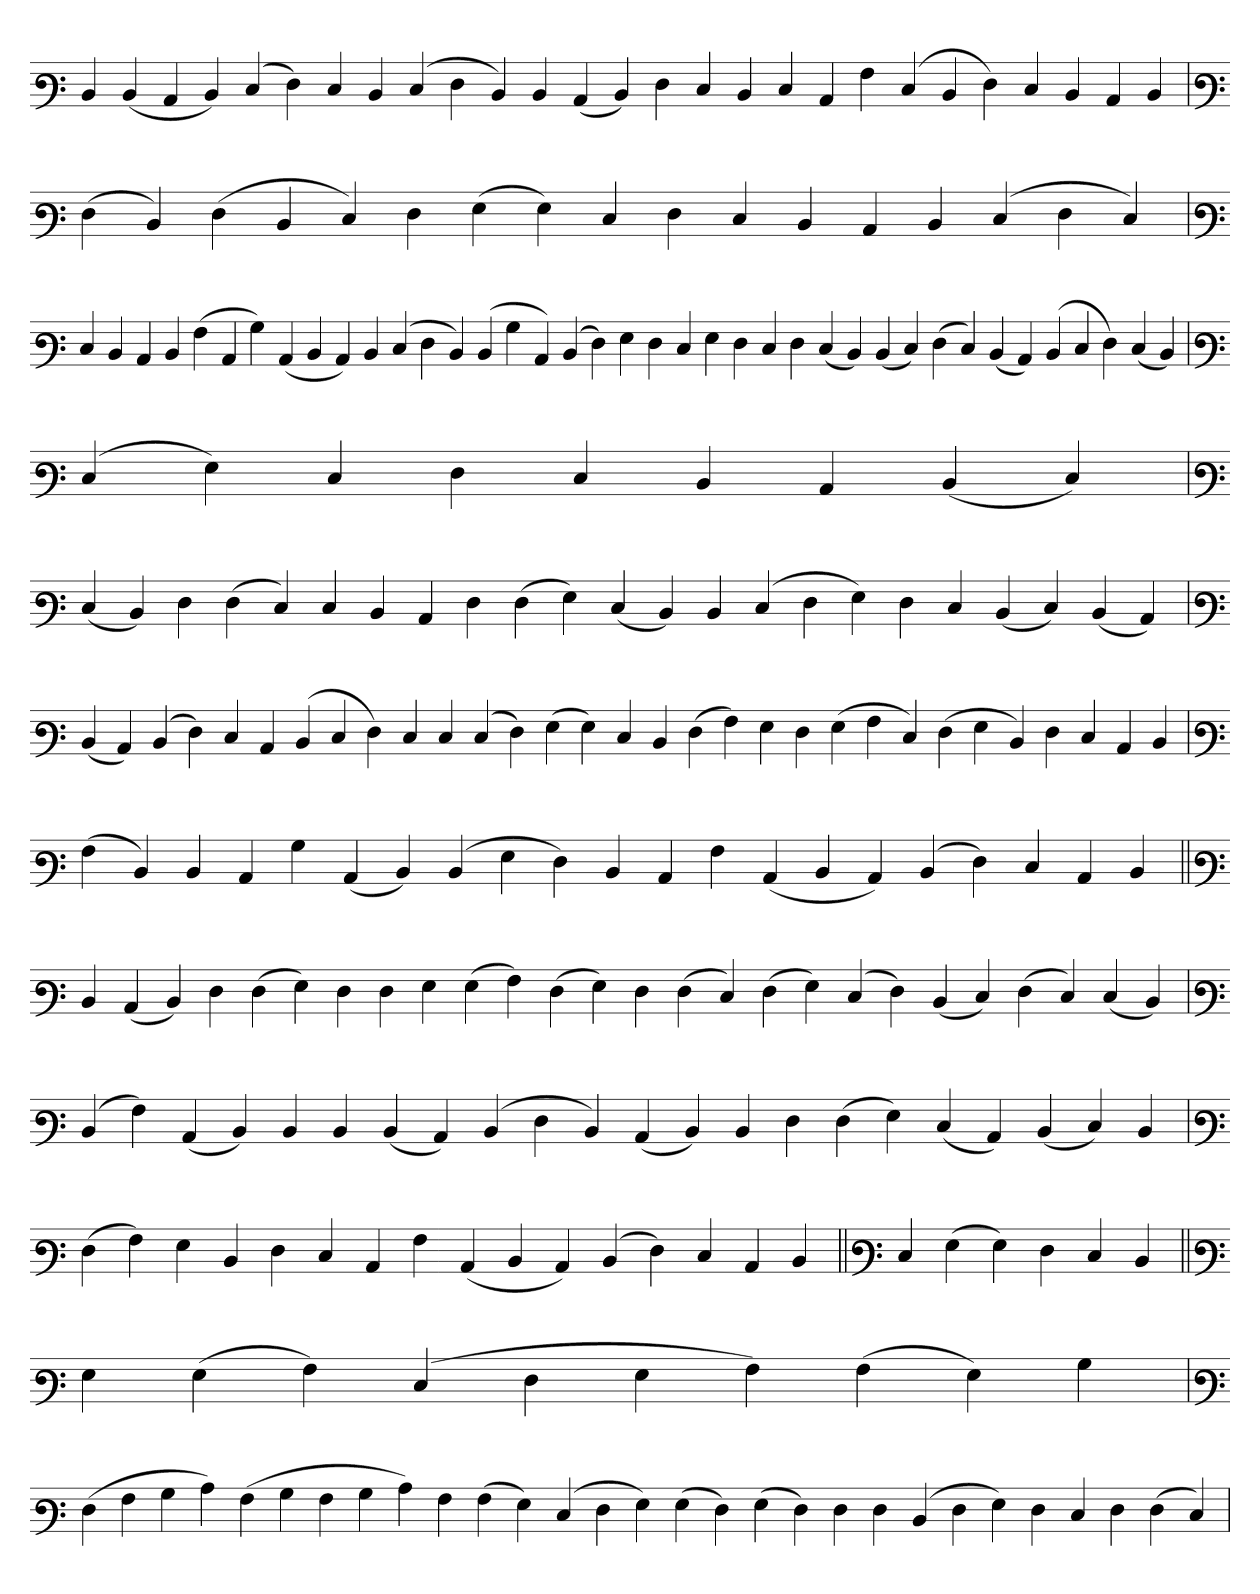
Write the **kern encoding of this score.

**kern
*part1
*staff1
*clefF3
=
4D
(4D
4C
4D)
(4E
4F)
4E
4D
(4E
4F
4D)
4D
(4C
4D)
4F
4E
4D
4E
4C
4A
(4E
4D
4F)
4E
4D
4C
4D
='
*clefF3
(4F
4D)
(4F
4D
4E)
4F
(4G
4G)
4E
4F
4E
4D
4C
4D
(4E
4F
4E)
='
*clefF3
4E
4D
4C
4D
(4A
4C
4B)
(4C
4D
4C)
4D
(4E
4F
4D)
(4D
4B
4C)
(4D
4F)
4G
4F
4E
4G
4F
4E
4F
(4E
4D)
(4D
4E)
(4F
4E)
(4D
4C)
(4D
4E
4F)
(4E
4D)
=
*clefF3
(4E
4G)
4E
4F
4E
4D
4C
(4D
4E)
=`
*clefF3
(4E
4D)
4F
(4F
4E)
4E
4D
4C
4F
(4F
4G)
(4E
4D)
4D
(4E
4F
4G)
4F
4E
(4D
4E)
(4D
4C)
=`
*clefF3
(4D
4C)
(4D
4F)
4E
4C
(4D
4E
4F)
4E
4E
(4E
4F)
(4G
4G)
4E
4D
(4F
4A)
4G
4F
(4G
4A
4E)
(4F
4G
4D)
4F
4E
4C
4D
=`
*clefF3
(4A
4D)
4D
4C
4B
(4C
4D)
(4D
4G
4F)
4D
4C
4A
(4C
4D
4C)
(4D
4F)
4E
4C
4D
=||
*clefF3
4D
(4C
4D)
4F
(4F
4G)
4F
4F
4G
(4G
4A)
(4F
4G)
4F
(4F
4E)
(4F
4G)
(4E
4F)
(4D
4E)
(4F
4E)
(4E
4D)
=
*clefF3
(4D
4A)
(4C
4D)
4D
4D
(4D
4C)
(4D
4F
4D)
(4C
4D)
4D
4F
(4F
4G)
(4E
4C)
(4D
4E)
4D
=`
*clefF3
(4F
4A)
4G
4D
4F
4E
4C
4A
(4C
4D
4C)
(4D
4F)
4E
4C
4D
=||
*clefF3
4E
(4G
4G)
4F
4E
4D
=||
*clefF3
4G
(4G
4A)
(4E
4F
4G
4A)
(4A
4G)
4B
=`
*clefF3
(4F
4A
4B
4c)
(4A
4B
4A
4B
4c)
4A
(4A
4G)
(4E
4F
4G)
(4G
4F)
(4G
4F)
4F
4F
(4D
4F
4G)
4F
4E
4F
(4F
4E)
='
*-
